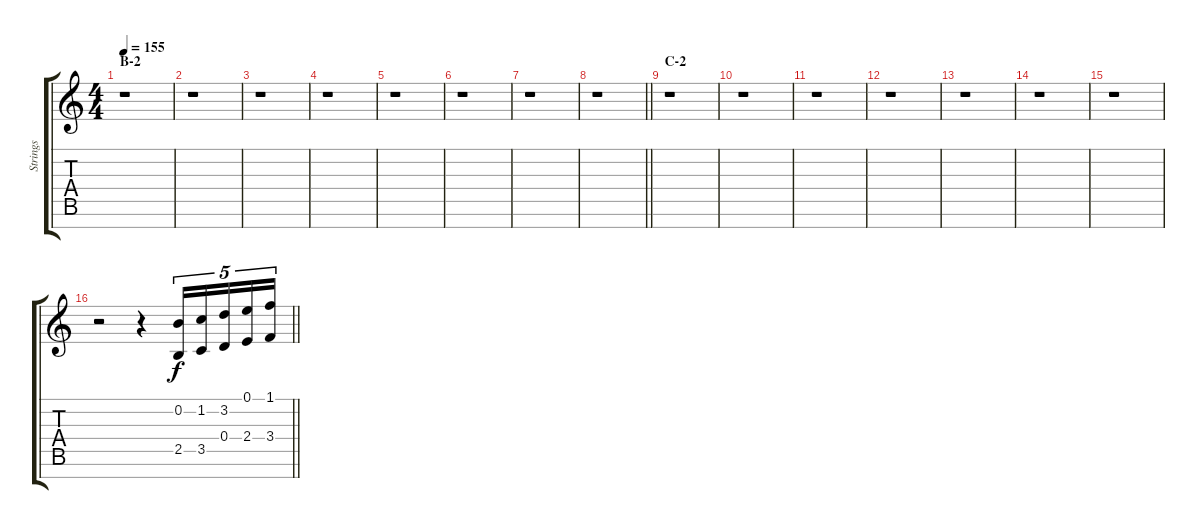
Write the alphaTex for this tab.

\track ("Strings" "Strings") {instrument stringensemble1}
\staff {score tabs}
\tuning (E5 B4 G4 D4 A3 E3 B2) {hide}
\ts (4 4)
\section ("" "B-2")
\tempo 155
\clef g2
\ks c
r.1{dy f} |
r.1 |
r.1 |
r.1 |
r.1 |
r.1 |
r.1 |
\barLineRight lightlight
r.1 |
\section ("" "C-2")
r.1 |
r.1 |
r.1 |
r.1 |
r.1 |
r.1 |
r.1 |
\barLineRight lightlight
r.2 r.4 (0.2 2.5).16{tu (5 4)} (1.2 3.5).16{tu (5 4)} (3.2 0.4).16{tu (5 4)} (0.1 2.4).16{tu (5 4)} (1.1 3.4).16{tu (5 4)}
